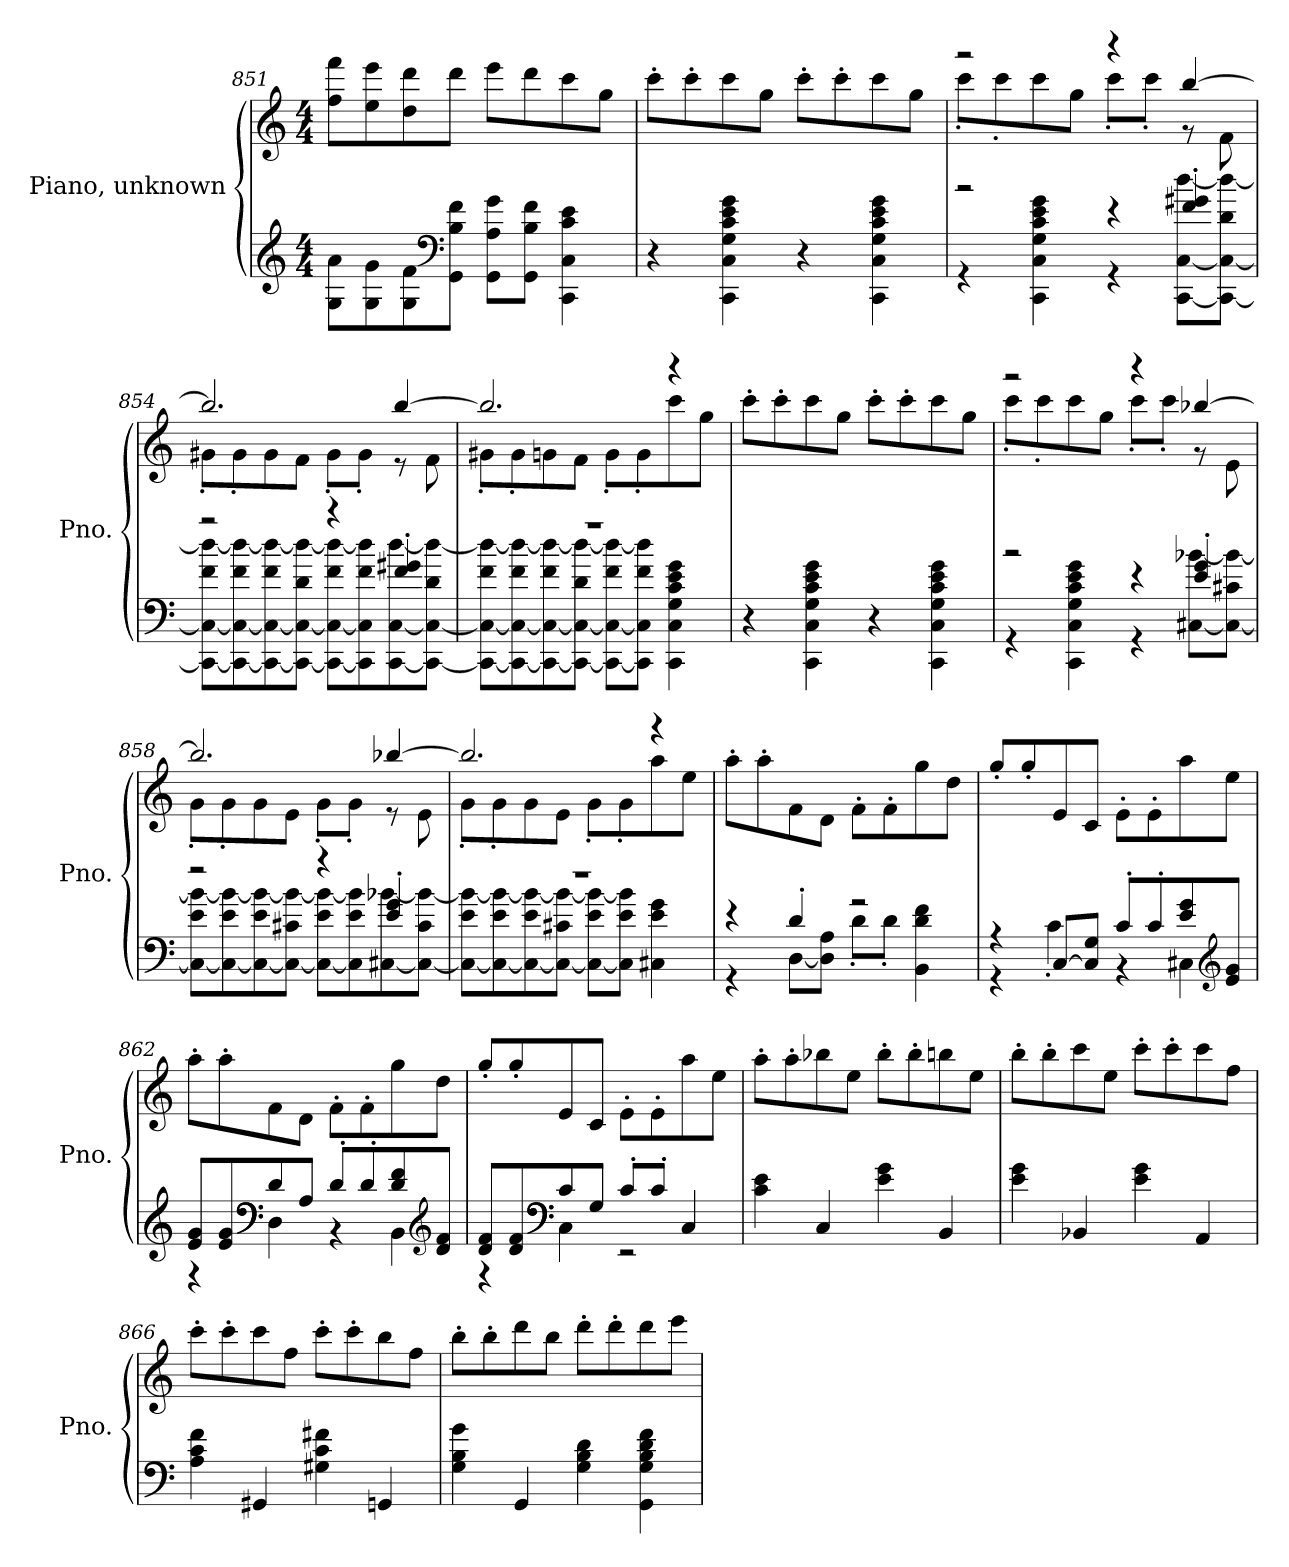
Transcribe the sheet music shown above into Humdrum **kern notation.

**kern	**kern
*part1	*part1
*staff2	*staff1
*I"Piano, unknown	*
*I'Pno.	*
!!LO:LB:g=z
*clefG2	*clefG2
*k[]	*k[]
*M4/4	*M4/4
=851	=851
8G\ 8a\L	8ff\ 8fff\L
8G\ 8g\	8ee\ 8eee\
8G\ 8f\	8dd\ 8ddd\
*clefF4	*
8GG\ 8B\ 8f\J	8ddd\J
8GG\ 8A\ 8g\L	8eee\L
8GG\ 8B\ 8f\J	8ddd\
4CC\ 4C\ 4c\ 4e\	8ccc\
.	8gg\J
=852	=852
4r	8ccc'\L
.	8ccc'\
4CC\ 4C\ 4G\ 4c\ 4e\ 4g\	8ccc\
.	8gg\J
4r	8ccc'\L
.	8ccc'\
4CC\ 4C\ 4G\ 4c\ 4e\ 4g\	8ccc\
.	8gg\J
=853	=853
*^	*^
2r	4r	2r	8ccc'\L
.	.	.	8ccc'\
.	4CC\ 4C\ 4G\ 4c\ 4e\ 4g\	.	8ccc\
.	.	.	8gg\J
4r	4r	4r	8ccc'\L
.	.	.	8ccc'\J
4f/' 4g#X/'	[8CC\ [8C\ [8dd\L	[4bb/	8r
.	8CC\_ 8C\_ 8d\ 8dd\_J	.	8f\
!!LO:LB:g=z	!!
=854	=854	=854	=854
2r	8CC\_ 8C\_ 8f\ 8dd\_L	2.bb/]	8g#X'\L
.	8CC\_ 8C\_ 8f\ 8dd\_	.	8g#'\
.	8CC\_ 8C\_ 8f\ 8dd\_	.	8g#\
.	8CC\_ 8C\_ 8d\ 8dd\_J	.	8f\J
4r	8CC\_ 8C\_ 8f\ 8dd\_L	.	8g#'\L
.	8CC\] 8C\] 8f\ 8dd\]	.	8g#'\J
4f/' 4g#X/'	[8CC\ [8C\ [8dd\	[4bb/	8r
.	8CC\_ 8C\_ 8d\ 8dd\_J	.	8f\
=855	=855	=855	=855
1r	8CC\_ 8C\_ 8f\ 8dd\_L	2.bb/]	8g#X'\L
.	8CC\_ 8C\_ 8f\ 8dd\_	.	8g#'\
.	8CC\_ 8C\_ 8f\ 8dd\_	.	8gn\
.	8CC\_ 8C\_ 8d\ 8dd\_J	.	8f\J
.	8CC\_ 8C\_ 8f\ 8dd\_L	.	8g'\L
.	8CC\] 8C\] 8f\ 8dd\]J	.	8g'\
.	4CC\ 4C\ 4G\ 4c\ 4e\ 4g\	4r	8ccc\
.	.	.	8gg\J
*v	*v	*	*
*	*v	*v
=856	=856
4r	8ccc'\L
.	8ccc'\
4CC\ 4C\ 4G\ 4c\ 4e\ 4g\	8ccc\
.	8gg\J
4r	8ccc'\L
.	8ccc'\
4CC\ 4C\ 4G\ 4c\ 4e\ 4g\	8ccc\
.	8gg\J
!!LO:LB:g=z
=857	=857
*^	*^
2r	4r	2r	8ccc'\L
.	.	.	8ccc'\
.	4CC\ 4C\ 4G\ 4c\ 4e\ 4g\	.	8ccc\
.	.	.	8gg\J
4r	4r	4r	8ccc'\L
.	.	.	8ccc'\J
4e/' 4g/'	[8C#X\ [8b-X\L	[4bb-X/	8r
.	8C#\_ 8c#X\ 8b-\_J	.	8e\
=858	=858	=858	=858
2r	8C#\_ 8e\ 8b-\_L	2.bb-/]	8g'\L
.	8C#\_ 8e\ 8b-\_	.	8g'\
.	8C#\_ 8e\ 8b-\_	.	8g\
.	8C#\_ 8c#X\ 8b-\_J	.	8e\J
4r	8C#\_ 8e\ 8b-\_L	.	8g'\L
.	8C#\] 8e\ 8b-\]	.	8g'\J
4e/' 4g/'	[8C#X\ [8b-X\	[4bb-X/	8r
.	8C#\_ 8c#\ 8b-\_J	.	8e\
=859	=859	=859	=859
1r	8C#\_ 8e\ 8b-\_L	2.bb-/]	8g'\L
.	8C#\_ 8e\ 8b-\_	.	8g'\
.	8C#\_ 8e\ 8b-\_	.	8g\
.	8C#\_ 8c#X\ 8b-\_J	.	8e\J
.	8C#\_ 8e\ 8b-\_L	.	8g'\L
.	8C#\] 8e\ 8b-\]J	.	8g'\
.	4C#X\ 4e\ 4g\	4r	8aa\
.	.	.	8ee\J
*	*	*v	*v
!!LO:PB:g=z
=860	=860	=860
4r	4r	8aa'\L
.	.	8aa'\
4d'/	[8D\L	8f\
.	8D\] 8A\J	8d\J
2r	8d'\L	8f'\L
.	8d'\J	8f'\
.	4BB\ 4d\ 4f\	8gg\
.	.	8dd\J
=861	=861	=861
4r	4r	8gg'/L
.	.	8gg'/
[8C/L	4c'\	8e/
8C/] 8G/J	.	8c/J
8c'/L	4r	8e'\L
8c'/	.	8e'\
8e/ 8g/	4C#X\	8aa\
*clefG2	*	*
8e/ 8g/J	.	8ee\J
=862	=862	=862
8e/ 8g/L	4r	8aa'\L
8e/ 8g/	.	8aa'\
*clefF4	*	*
8d/	4D\	8f\
8A/J	.	8d\J
8d'/L	4r	8f'\L
8d'/	.	8f'\
8d/ 8f/	4BB\	8gg\
*clefG2	*	*
8d/ 8f/J	.	8dd\J
!!LO:LB:g=z
=863	=863	=863
8d/ 8f/L	4r	8gg'/L
8d/ 8f/	.	8gg'/
*clefF4	*	*
8c/	4C\	8e/
8G/J	.	8c/J
8c'/L	2r	8e'\L
8c'/J	.	8e'\
4C/	.	8aa\
.	.	8ee\J
*v	*v	*
=864	=864
4c\ 4e\	8aa'\L
.	8aa'\
4C/	8bb-X\
.	8ee\J
4e\ 4g\	8bb-'\L
.	8bb-'\
4BB/	8bbn\
.	8ee\J
=865	=865
4e\ 4g\	8bb'\L
.	8bb'\
4BB-X/	8ccc\
.	8ee\J
4e\ 4g\	8ccc'\L
.	8ccc'\
4AA/	8ccc\
.	8ff\J
=866	=866
4A\ 4c\ 4f\	8ccc'\L
.	8ccc'\
4GG#X/	8ccc\
.	8ff\J
4G#X\ 4c\ 4f#X\	8ccc'\L
.	8ccc'\
4GGn/	8bb\
.	8ff\J
!!LO:LB:g=z
=867	=867
4G\ 4B\ 4g\	8bb'\L
.	8bb'\
4GG/	8ddd\
.	8bb\J
4G\ 4B\ 4d\	8ddd'\L
.	8ddd'\
4GG\ 4G\ 4B\ 4d\ 4f\	8ddd\
.	8eee\J
=	=
*-	*-
